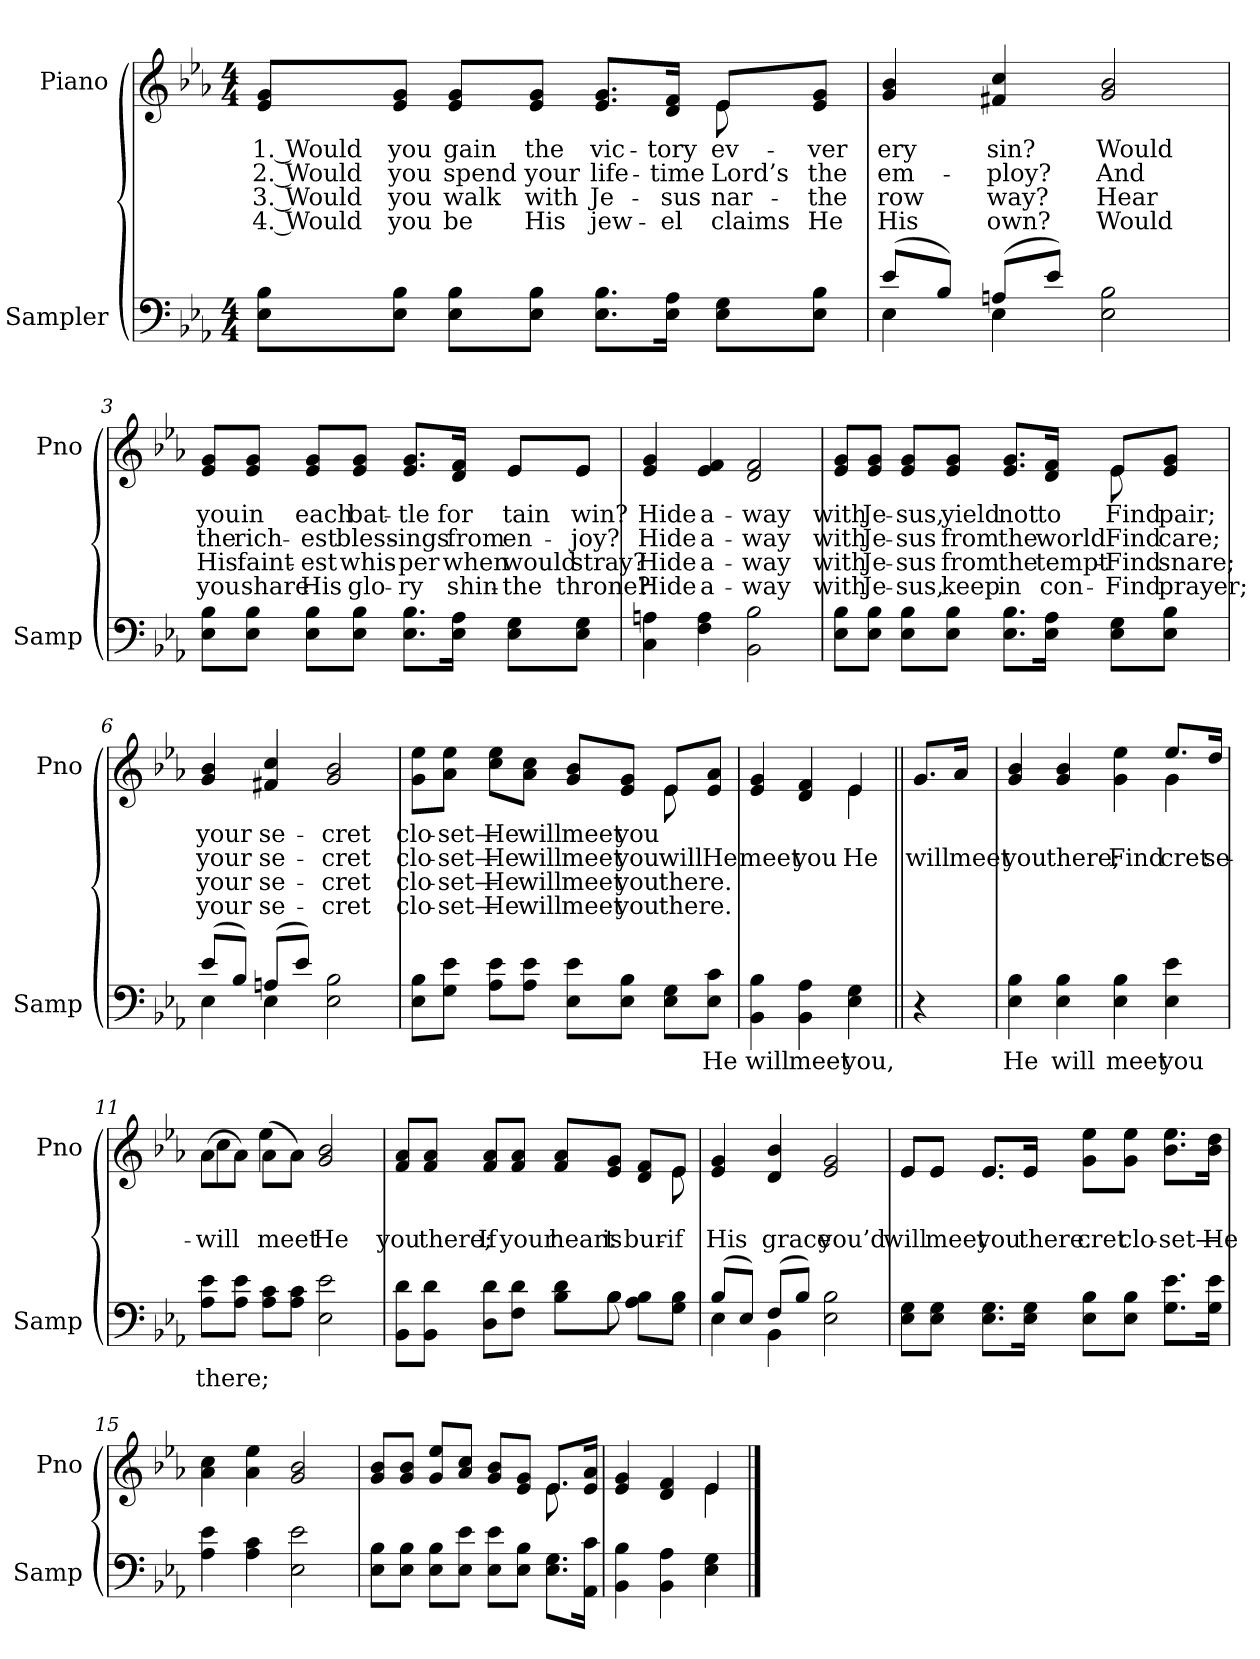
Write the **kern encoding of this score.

**kern	**text	**kern	**text	**text	**text	**text
*part2	*part2	*part1	*part1	*part1	*part1	*part1
*staff2	*staff2	*staff1	*staff1	*staff1	*staff1	*staff1
*I"Sampler	*	*I"Piano	*	*	*	*
*I'Samp	*	*I'Pno	*	*	*	*
*clefF4	*	*clefG2	*	*	*	*
*k[b-e-a-]	*	*k[b-e-a-]	*	*	*	*
*E-:	*	*E-:	*	*	*	*
*M4/4	*	*M4/4	*	*	*	*
=1	=1	=1	=1	=1	=1	=1
*	*	*^	*	*	*	*
8E-\ 8B-\L	.	8e-/ 8g/L	2.ryy	1. Would	2. Would	3. Would	4. Would
8E-\ 8B-\J	.	8e-/ 8g/J	.	you	you	you	you
8E-\ 8B-\L	.	8e-/ 8g/L	.	gain	spend	walk	be
8E-\ 8B-\J	.	8e-/ 8g/J	.	the	your	with	His
8.E-\ 8.B-\L	.	8.e-/ 8.g/L	.	vic-	life-	Je-	jew-
16E-\ 16A-\Jk	.	16d/ 16f/Jk	.	-tory	-time	-sus	-el
8E-\ 8G\L	.	8e-/L	8e-	ev-	Lord’s	nar-	claims
8E-\ 8B-\J	.	8e-/ 8g/J	8ryy	-ver	the	the	He
*	*	*v	*v	*	*	*	*
=2	=2	=2	=2	=2	=2	=2
*^	*	*	*	*	*	*
(8e-/L	4E-	.	4g 4b-	-ery	em-	-row	His
8B-/J)	.	.	.	.	.	.	.
(8An/L	4E-	.	4f#X 4cc	sin?	-ploy?	way?	own?
8e-/J)	.	.	.	.	.	.	.
2E- 2B-	2ryy	.	2g 2b-	Would	And	Hear	Would
*v	*v	*	*	*	*	*	*
=3	=3	=3	=3	=3	=3	=3
*	*	*^	*	*	*	*
8E-\ 8B-\L	.	8e-/ 8g/L	2.ryy	you	the	His	you
8E-\ 8B-\J	.	8e-/ 8g/J	.	in	rich-	faint-	share
8E-\ 8B-\L	.	8e-/ 8g/L	.	each	-est	-est	His
8E-\ 8B-\J	.	8e-/ 8g/J	.	bat-	bless-	whis-	glo-
8.E-\ 8.B-\L	.	8.e-/ 8.g/L	.	-tle	-ings	-per	-ry
16E-\ 16A-\Jk	.	16d/ 16f/Jk	.	for	from	when	shin-
8E-\ 8G\L	.	8e-/L	8e-/L	-tain	en-	would	the
8E-\ 8G\J	.	8e-/J	8e-/J	win?	-joy?	stray?	throne?
*	*	*v	*v	*	*	*	*
=4	=4	=4	=4	=4	=4	=4
4C 4An	.	4e- 4g	Hide	Hide	Hide	Hide
4F 4A	.	4e- 4f	a-	a-	a-	a-
2BB- 2B-	.	2d 2f	-way	-way	-way	-way
=5	=5	=5	=5	=5	=5	=5
*	*	*^	*	*	*	*
8E-\ 8B-\L	.	8e-/ 8g/L	2.ryy	with	with	with	with
8E-\ 8B-\J	.	8e-/ 8g/J	.	Je-	Je-	Je-	Je-
8E-\ 8B-\L	.	8e-/ 8g/L	.	-sus,	-sus	-sus	-sus,
8E-\ 8B-\J	.	8e-/ 8g/J	.	yield	from	from	keep
8.E-\ 8.B-\L	.	8.e-/ 8.g/L	.	not	the	the	in
16E-\ 16A-\Jk	.	16d/ 16f/Jk	.	to	world	tempt-	con-
8E-\ 8G\L	.	8e-/L	8e-	Find	Find	Find	Find
8E-\ 8B-\J	.	8e-/ 8g/J	8ryy	-pair;	care;	snare;	prayer;
*	*	*v	*v	*	*	*	*
=6	=6	=6	=6	=6	=6	=6
*^	*	*	*	*	*	*
(8e-/L	4E-	.	4g 4b-	your	your	your	your
8B-/J)	.	.	.	.	.	.	.
(8An/L	4E-	.	4f#X 4cc	se-	se-	se-	se-
8e-/J)	.	.	.	.	.	.	.
2E- 2B-	2ryy	.	2g 2b-	-cret	-cret	-cret	-cret
*v	*v	*	*	*	*	*	*
=7	=7	=7	=7	=7	=7	=7
*	*	*^	*	*	*	*
8E-\ 8B-\L	.	8g\ 8ee-\L	2.ryy	clo-	clo-	clo-	clo-
8G\ 8e-\J	.	8a-\ 8ee-\J	.	-set—	-set—	-set—	-set—
8A-\ 8e-\L	.	8cc\ 8ee-\L	.	He	He	He	He
8A-\ 8e-\J	.	8a-\ 8cc\J	.	will	will	will	will
8E-\ 8e-\L	.	8g/ 8b-/L	.	meet	meet	meet	meet
8E-\ 8B-\J	.	8e-/ 8g/J	.	you	you	you	you
8E-\ 8G\L	.	8e-/L	8e-	.	will	there.	there.
8E-\ 8c\J	He	8e-/ 8a-/J	8ryy	.	He	.	.
=8	=8	=8	=8	=8	=8	=8	=8
4BB- 4B-	will	4e- 4g	2ryy	.	meet	.	.
4BB- 4A-	meet	4d 4f	.	.	you	.	.
4E- 4G	you,	4e-/	4e-	.	He	.	.
=9||	=9||	=9||	=9||	=9||	=9||	=9||	=9||
!	!	!LO:TX:t=Refrain	!	!	!	!	!
*	*	*v	*v	*	*	*	*
4r	.	8.g/L	.	will	.	.
.	.	16a-/Jk	.	meet	.	.
=10	=10	=10	=10	=10	=10	=10
*	*	*^	*	*	*	*
4E- 4B-	He	4g 4b-	2.ryy	.	you	.	.
4E- 4B-	will	4g 4b-	.	.	there;	.	.
4E- 4B-	meet	4g 4ee-	.	.	Find	.	.
4E- 4e-	you	8.ee-/L	4g	.	-cret	.	.
.	.	16dd/Jk	.	.	se-	.	.
=11	=11	=11	=11	=11	=11	=11	=11
8A-\ 8e-\L	there;	(8a-\L	4cc	.	will	.	.
8A-\ 8e-\J	.	8a-\J)	.	.	.	.	.
8A-\ 8c\L	.	(8a-\L	4ee-	.	meet	.	.
8A-\ 8c\J	.	8a-\J)	.	.	.	.	.
2E-\ 2e-\	.	2g 2b-	2ryy	.	He	.	.
=12	=12	=12	=12	=12	=12	=12	=12
*^	*	*	*	*	*	*	*
8BB-\ 8d\L	8ryy	.	8f/ 8a-/L	2..ryy	.	you	.	.
*v	*v	*	*	*	*	*	*	*
8BB-\ 8d\J	.	8f/ 8a-/J	.	.	there;	.	.
8D\ 8d\L	.	8f/ 8a-/L	.	.	If	.	.
8F\ 8d\J	.	8f/ 8a-/J	.	.	your	.	.
8B-\ 8d\L	.	8f/ 8a-/L	.	.	heart	.	.
*^	*	*	*	*	*	*	*
8B-\J	8B-	.	8e-/ 8g/J	.	.	is	.	.
8A-\ 8B-\L	4ryy	.	8d/ 8f/L	.	.	bur-	.	.
8G\ 8B-\J	.	.	8e-/J	8e-	.	if	.	.
*	*	*	*v	*v	*	*	*	*
=13	=13	=13	=13	=13	=13	=13	=13
(8B-/L	4E-	.	4e- 4g	.	His	.	.
8E-/J)	.	.	.	.	.	.	.
(8F/L	4BB-	.	4d 4b-	.	grace	.	.
8B-/J)	.	.	.	.	.	.	.
2E- 2B-	2ryy	.	2e- 2g	.	you’d	.	.
*v	*v	*	*	*	*	*	*
=14	=14	=14	=14	=14	=14	=14
*	*	*^	*	*	*	*
8E-\ 8G\L	.	8e-/L	8e-/L	.	will	.	.
8E-\ 8G\J	.	8e-/J	8e-/J	.	meet	.	.
8.E-\ 8.G\L	.	8.e-/L	8.e-/L	.	you	.	.
16E-\ 16G\Jk	.	16e-/Jk	16e-/Jk	.	there.	.	.
8E-\ 8B-\L	.	8g\ 8ee-\L	2ryy	.	-cret	.	.
8E-\ 8B-\J	.	8g\ 8ee-\J	.	.	clo-	.	.
8.G\ 8.e-\L	.	8.b-\ 8.ee-\L	.	.	-set—	.	.
16G\ 16e-\Jk	.	16b-\ 16dd\Jk	.	.	He	.	.
*	*	*v	*v	*	*	*	*
=15	=15	=15	=15	=15	=15	=15
4A- 4e-	.	4a- 4cc	.	.	.	.
4A- 4c	.	4a- 4ee-	.	.	.	.
2E- 2e-	.	2g 2b-	.	.	.	.
=16	=16	=16	=16	=16	=16	=16
*	*	*^	*	*	*	*
8E-\ 8B-\L	.	8g/ 8b-/L	2.ryy	.	.	.	.
8E-\ 8B-\J	.	8g/ 8b-/J	.	.	.	.	.
8E-\ 8B-\L	.	8g/ 8ee-/L	.	.	.	.	.
8E-\ 8e-\J	.	8a-/ 8cc/J	.	.	.	.	.
8E-\ 8e-\L	.	8g/ 8b-/L	.	.	.	.	.
8E-\ 8B-\J	.	8e-/ 8g/J	.	.	.	.	.
8.E-\ 8.G\L	.	8.e-/L	8.e-	.	.	.	.
16AA-\ 16c\Jk	.	16e-/ 16a-/Jk	16ryy	.	.	.	.
=17	=17	=17	=17	=17	=17	=17	=17
4BB- 4B-	.	4e- 4g	2ryy	.	.	.	.
4BB- 4A-	.	4d 4f	.	.	.	.	.
4E- 4G	.	4e-/	4e-	.	.	.	.
*	*	*v	*v	*	*	*	*
==	==	==	==	==	==	==
*-	*-	*-	*-	*-	*-	*-
